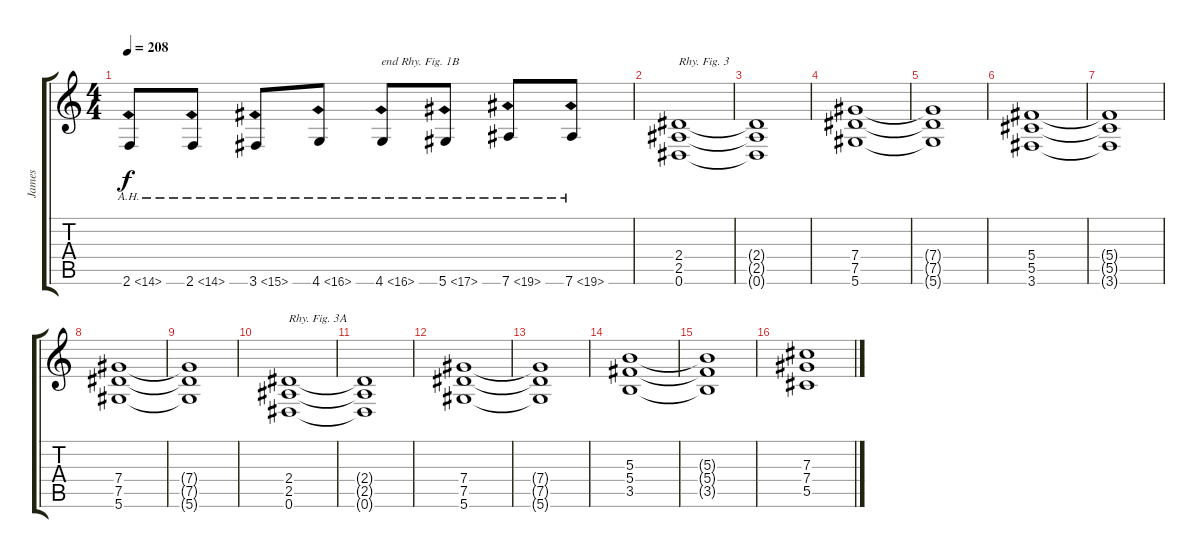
\track ("James" "James") {instrument distortionguitar}
\staff {score tabs}
\tuning (Eb4 Bb3 Gb3 Db3 Ab2 Eb2) {hide}
\ts (4 4)
\tempo 208
\clef g2
\ks c
2.6{ah 12}.8{dy f} 2.6{ah 12}.8 3.6{ah 12}.8 4.6{ah 12}.8 4.6{ah 12}.8{txt "end Rhy. Fig. 1B"} 5.6{ah 12}.8 7.6{ah 12}.8 7.6{ah 12}.8 |
(2.4 2.5 0.6).1{txt "Rhy. Fig. 3"} |
(2.4{t} 2.5{t} 0.6{t}).1 |
(7.4 7.5 5.6).1 |
(7.4{t} 7.5{t} 5.6{t}).1 |
(5.4 5.5 3.6).1 |
(5.4{t} 5.5{t} 3.6{t}).1 |
(7.4 7.5 5.6).1 |
(7.4{t} 7.5{t} 5.6{t}).1 |
(2.4 2.5 0.6).1{txt "Rhy. Fig. 3A"} |
(2.4{t} 2.5{t} 0.6{t}).1 |
(7.4 7.5 5.6).1 |
(7.4{t} 7.5{t} 5.6{t}).1 |
(5.3 5.4 3.5).1 |
(5.3{t} 5.4{t} 3.5{t}).1 |
(7.3 7.4 5.5).1
